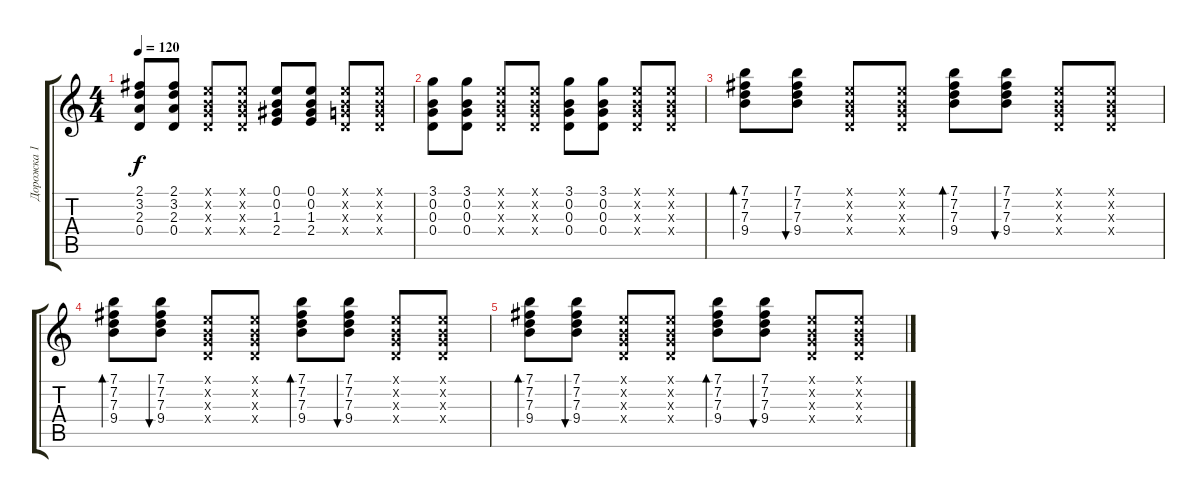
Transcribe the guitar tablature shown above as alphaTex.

\track ("Дорожка 1" "Дорожка 1") {instrument electricguitarclean}
\staff {score tabs}
\tuning (E4 B3 G3 D3 A2 E2) {hide}
\ts (4 4)
\tempo 120
\clef g2
\ks c
(2.1 3.2 2.3 0.4).8{dy f} (2.1 3.2 2.3 0.4).8 (0.1{x} 0.2{x} 0.3{x} 0.4{x}).8 (0.1{x} 0.2{x} 0.3{x} 0.4{x}).8 (0.1 0.2 1.3 2.4).8 (0.1 0.2 1.3 2.4).8 (0.1{x} 0.2{x} 0.3{x} 0.4{x}).8 (0.1{x} 0.2{x} 0.3{x} 0.4{x}).8 |
(3.1 0.2 0.3 0.4).8 (3.1 0.2 0.3 0.4).8 (0.1{x} 0.2{x} 0.3{x} 0.4{x}).8 (0.1{x} 0.2{x} 0.3{x} 0.4{x}).8 (3.1 0.2 0.3 0.4).8 (3.1 0.2 0.3 0.4).8 (0.1{x} 0.2{x} 0.3{x} 0.4{x}).8 (0.1{x} 0.2{x} 0.3{x} 0.4{x}).8 |
(7.1 7.2 7.3 9.4).8{bd 30} (7.1 7.2 7.3 9.4).8{bu 30} (0.1{x} 0.2{x} 0.3{x} 0.4{x}).8 (0.1{x} 0.2{x} 0.3{x} 0.4{x}).8 (7.1 7.2 7.3 9.4).8{bd 30} (7.1 7.2 7.3 9.4).8{bu 30} (0.1{x} 0.2{x} 0.3{x} 0.4{x}).8 (0.1{x} 0.2{x} 0.3{x} 0.4{x}).8 |
(7.1 7.2 7.3 9.4).8{bd 30} (7.1 7.2 7.3 9.4).8{bu 30} (0.1{x} 0.2{x} 0.3{x} 0.4{x}).8 (0.1{x} 0.2{x} 0.3{x} 0.4{x}).8 (7.1 7.2 7.3 9.4).8{bd 30} (7.1 7.2 7.3 9.4).8{bu 30} (0.1{x} 0.2{x} 0.3{x} 0.4{x}).8 (0.1{x} 0.2{x} 0.3{x} 0.4{x}).8 |
(7.1 7.2 7.3 9.4).8{bd 30} (7.1 7.2 7.3 9.4).8{bu 30} (0.1{x} 0.2{x} 0.3{x} 0.4{x}).8 (0.1{x} 0.2{x} 0.3{x} 0.4{x}).8 (7.1 7.2 7.3 9.4).8{bd 30} (7.1 7.2 7.3 9.4).8{bu 30} (0.1{x} 0.2{x} 0.3{x} 0.4{x}).8 (0.1{x} 0.2{x} 0.3{x} 0.4{x}).8
